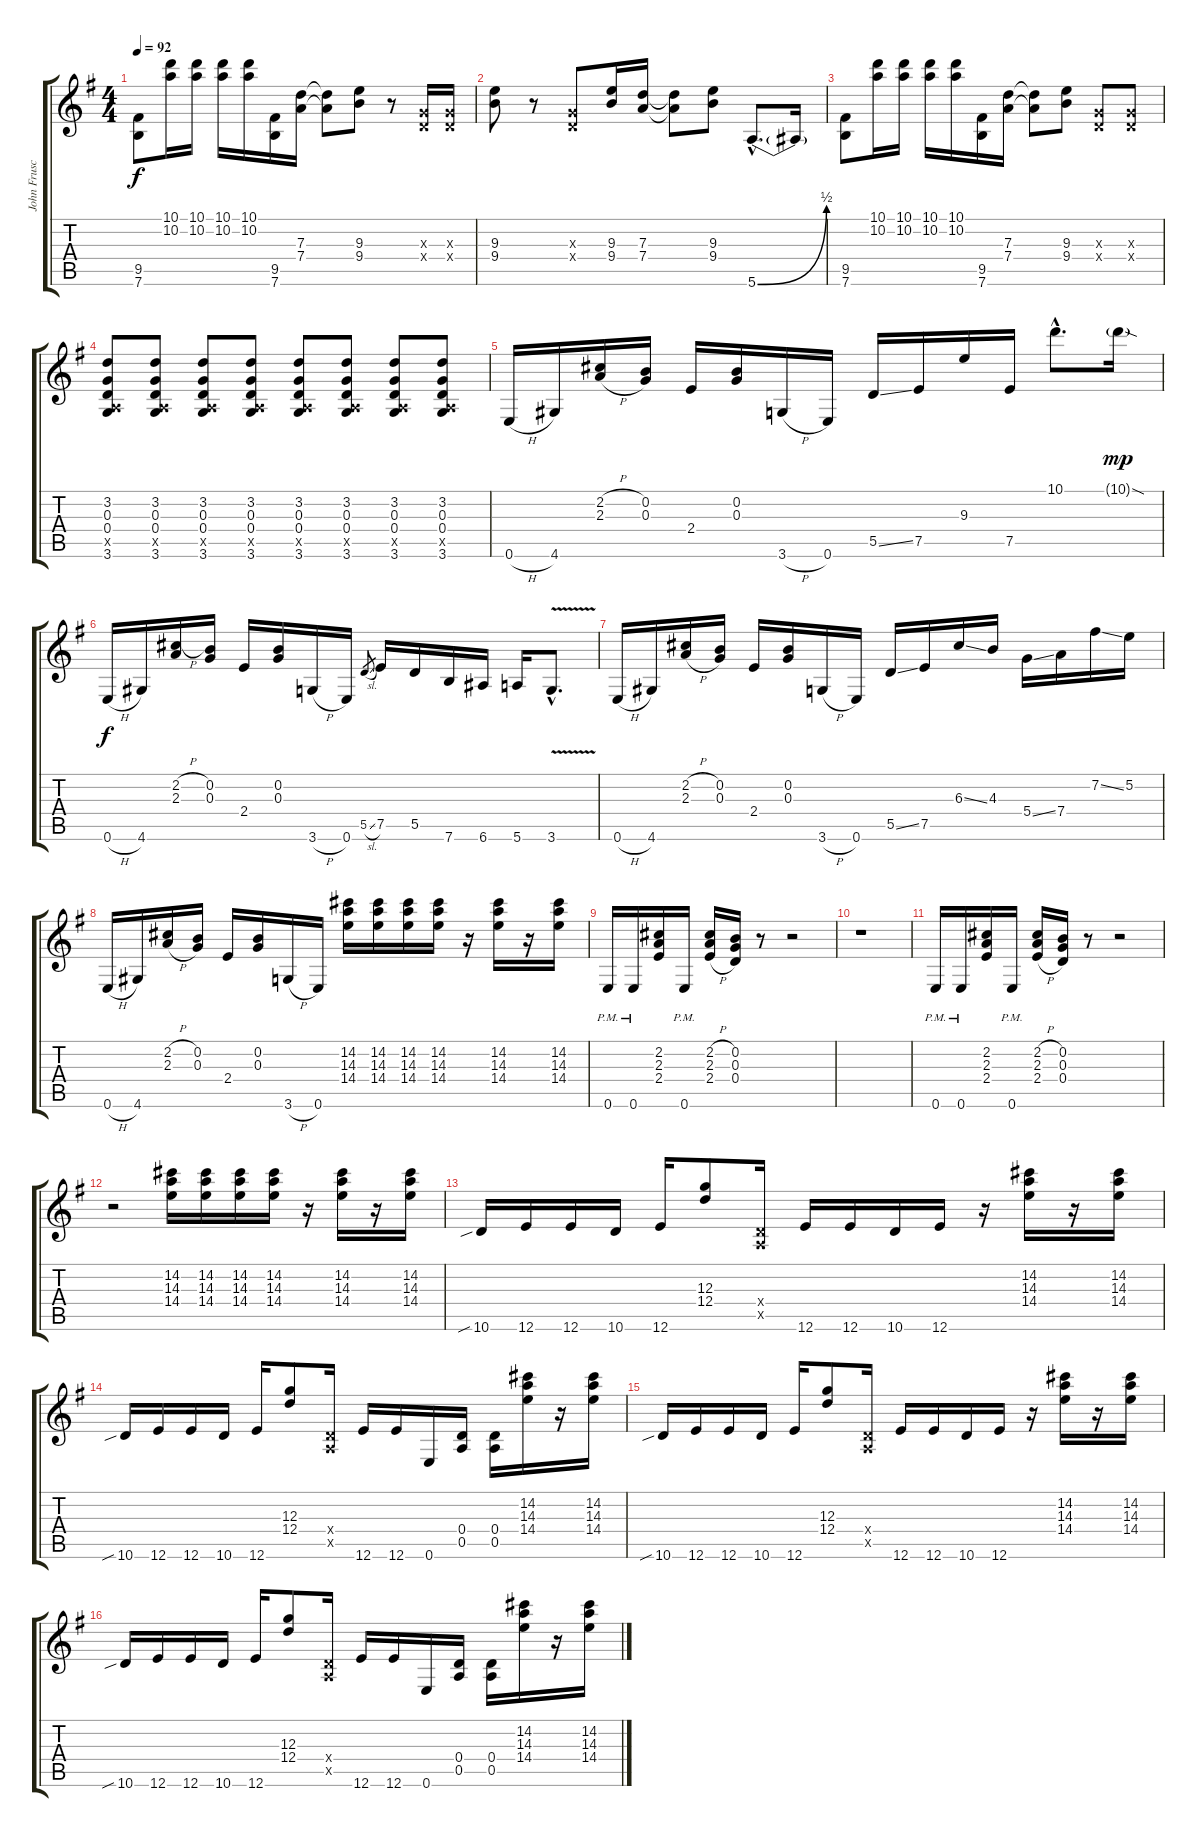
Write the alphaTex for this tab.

\track ("John Frusciante (Gtr 2)" "John Frusc") {instrument distortionguitar}
\staff {score tabs}
\tuning (E4 B3 G3 D3 A2 E2) {hide}
\ts (4 4)
\tempo 92
\clef g2
\ks eminor
(9.5 7.6).8{dy f} (10.1 10.2).16 (10.1 10.2).16 (10.1 10.2).16 (10.1 10.2).16 (9.5 7.6).16 (7.3 7.4).16 (7.3{t} 7.4{t}).8 (9.3 9.4).8 r.8 (0.3{x} 0.4{x}).16 (0.3{x} 0.4{x}).16 |
(9.3 9.4).8 r.8 (0.3{x} 0.4{x}).8 (9.3 9.4).16 (7.3 7.4).16 (7.3{t} 7.4{t}).8 (9.3 9.4).8 5.6{be (bend 0 0 60 2) hac}.8{d} 5.6{t}.16 |
(9.5 7.6).8 (10.1 10.2).16 (10.1 10.2).16 (10.1 10.2).16 (10.1 10.2).16 (9.5 7.6).16 (7.3 7.4).16 (7.3{t} 7.4{t}).8 (9.3 9.4).8 (0.3{x} 0.4{x}).8 (0.3{x} 0.4{x}).8 |
(3.2 0.3 0.4 0.5{x} 3.6).8 (3.2 0.3 0.4 0.5{x} 3.6).8 (3.2 0.3 0.4 0.5{x} 3.6).8 (3.2 0.3 0.4 0.5{x} 3.6).8 (3.2 0.3 0.4 0.5{x} 3.6).8 (3.2 0.3 0.4 0.5{x} 3.6).8 (3.2 0.3 0.4 0.5{x} 3.6).8 (3.2 0.3 0.4 0.5{x} 3.6).8 |
0.6{h}.16 4.6.16 (2.2{h} 2.3{h}).16 (0.2 0.3).16 2.4.16 (0.2 0.3).16 3.6{h}.16 0.6.16 5.5{ss}.16 7.5.16 9.3.16 7.5.16 10.1{hac}.8{d} 10.1{sod g}.16{dy mp} |
0.6{h}.16{dy f} 4.6.16 (2.2{h} 2.3).16 (0.2 0.3).16 2.4.16 (0.2 0.3).16 3.6{h}.16 0.6.16 5.5{sl}.8{gr} 7.5.16 5.5.16 7.6.16 6.6.16 5.6.16 3.6{v hac}.8{d} |
0.6{h}.16 4.6.16 (2.2{h} 2.3{h}).16 (0.2 0.3).16 2.4.16 (0.2 0.3).16 3.6{h}.16 0.6.16 5.5{ss}.16 7.5.16 6.3{ss}.16 4.3.16 5.4{ss}.16 7.4.16 7.2{ss}.16 5.2.16 |
0.6{h}.16 4.6.16 (2.2{h} 2.3{h}).16 (0.2 0.3).16 2.4.16 (0.2 0.3).16 3.6{h}.16 0.6.16 (14.2 14.3 14.4).16 (14.2 14.3 14.4).16 (14.2 14.3 14.4).16 (14.2 14.3 14.4).16 r.16 (14.2 14.3 14.4).16 r.16 (14.2 14.3 14.4).16 |
0.6{pm}.16 0.6{pm}.16 (2.2 2.3 2.4).16 0.6{pm}.16 (2.2{h} 2.3{h} 2.4{h}).16 (0.2 0.3 0.4).16 r.8 r.2 |
r.1 |
0.6{pm}.16 0.6{pm}.16 (2.2 2.3 2.4).16 0.6{pm}.16 (2.2{h} 2.3{h} 2.4{h}).16 (0.2 0.3 0.4).16 r.8 r.2 |
r.2 (14.2 14.3 14.4).16 (14.2 14.3 14.4).16 (14.2 14.3 14.4).16 (14.2 14.3 14.4).16 r.16 (14.2 14.3 14.4).16 r.16 (14.2 14.3 14.4).16 |
10.6{sib}.16 12.6.16 12.6.16 10.6.16 12.6.16 (12.3 12.4).8 (0.4{x} 0.5{x}).16 12.6.16 12.6.16 10.6.16 12.6.16 r.16 (14.2 14.3 14.4).16 r.16 (14.2 14.3 14.4).16 |
10.6{sib}.16 12.6.16 12.6.16 10.6.16 12.6.16 (12.3 12.4).8 (0.4{x} 0.5{x}).16 12.6.16 12.6.16 0.6.16 (0.4 0.5).16 (0.4 0.5).16 (14.2 14.3 14.4).16 r.16 (14.2 14.3 14.4).16 |
10.6{sib}.16 12.6.16 12.6.16 10.6.16 12.6.16 (12.3 12.4).8 (0.4{x} 0.5{x}).16 12.6.16 12.6.16 10.6.16 12.6.16 r.16 (14.2 14.3 14.4).16 r.16 (14.2 14.3 14.4).16 |
10.6{sib}.16 12.6.16 12.6.16 10.6.16 12.6.16 (12.3 12.4).8 (0.4{x} 0.5{x}).16 12.6.16 12.6.16 0.6.16 (0.4 0.5).16 (0.4 0.5).16 (14.2 14.3 14.4).16 r.16 (14.2 14.3 14.4).16
